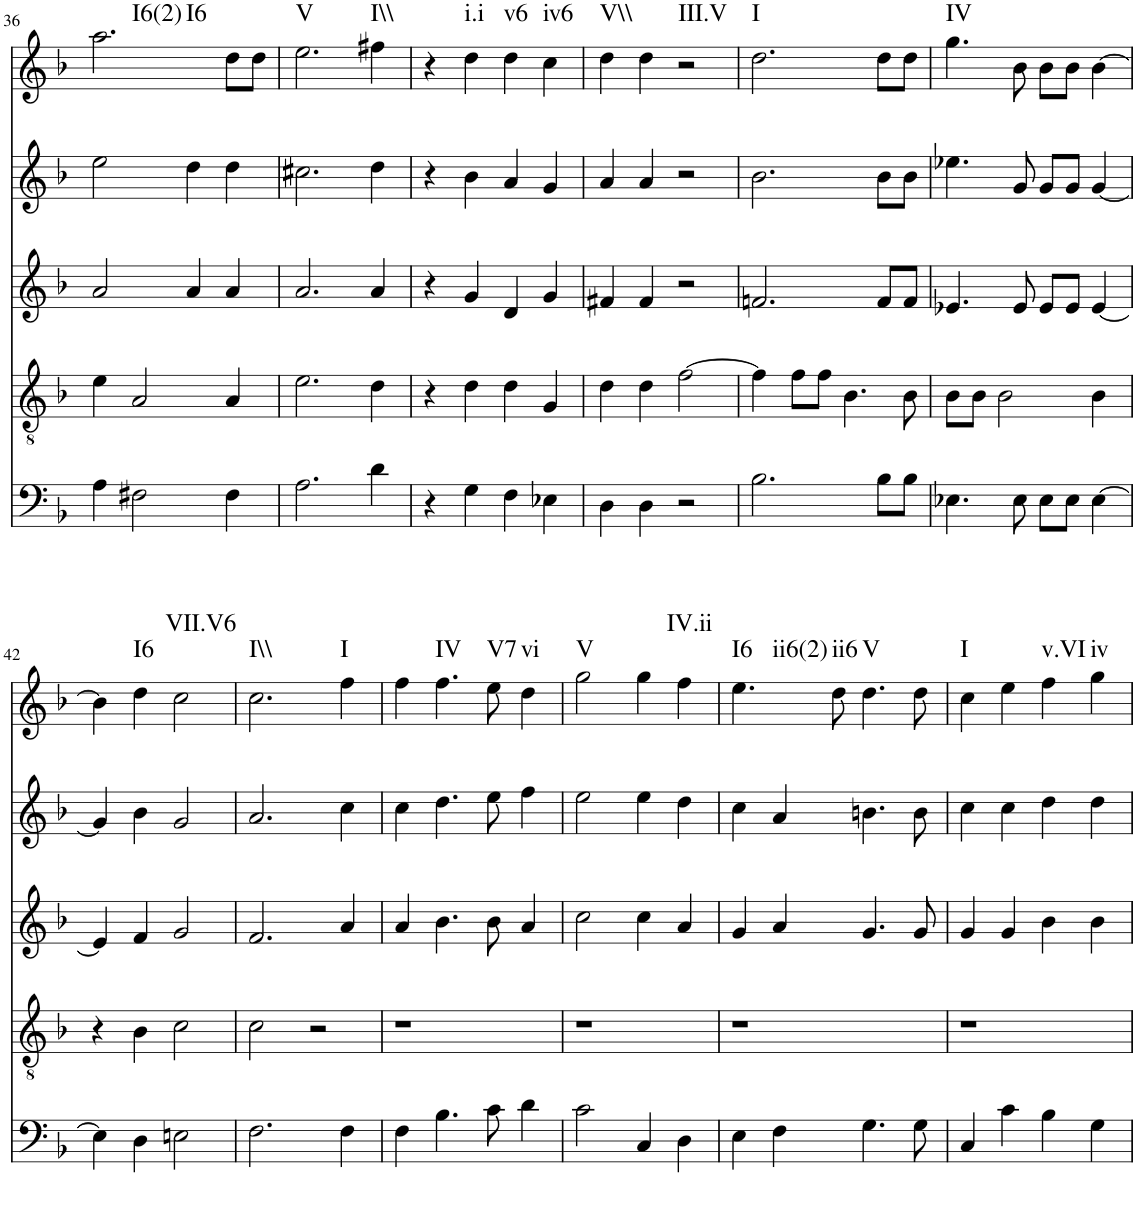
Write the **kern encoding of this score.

**kern	**kern	**kern	**kern	**kern	**harte
*part5	*part4	*part3	*part2	*part1	*part1
*staff5	*staff4	*staff3	*staff2	*staff1	*
*I"vox	*I"vox	*I"vox	*I"vox	*I"vox	*
!!LO:PB:g=z
*clefF4	*clefGv2	*clefG2	*clefG2	*clefG2	*
*k[b-]	*k[b-]	*k[b-]	*k[b-]	*k[b-]	*
*M4/4	*M4/4	*M4/4	*M4/4	*M4/4	*
=36	=36	=36	=36	=36	=36
!	!	!	!	!	!LO:H:n=1:kt=I6(2)
!	!	!	!	!	!LO:H:n=2:kt=I6
4A\	4e\	2a/	2ee\	2.aa\	N N
2F#X\	2A/	.	.	.	.
.	.	4a/	4dd\	.	.
4F#\	4A/	4a/	4dd\	8dd\L	.
.	.	.	.	8dd\J	.
=37	=37	=37	=37	=37	=37
!	!	!	!	!	!LO:H:kt=V
2.A\	2.e\	2.a/	2.cc#X\	2.ee\	N
!	!	!	!	!	!LO:H:kt=I\\
4d\	4d\	4a/	4dd\	4ff#X\	N
=38	=38	=38	=38	=38	=38
4r	4r	4r	4r	4r	.
!	!	!	!	!	!LO:H:kt=i.i
4G\	4d\	4g/	4b-\	4dd\	N
!	!	!	!	!	!LO:H:kt=v6
4F\	4d\	4d/	4a/	4dd\	N
!	!	!	!	!	!LO:H:kt=iv6
4E-X\	4G/	4g/	4g/	4cc\	N
=39	=39	=39	=39	=39	=39
!	!	!	!	!	!LO:H:kt=V\\
4D\	4d\	4f#X/	4a/	4dd\	N
4D\	4d\	4f#/	4a/	4dd\	.
!	!	!	!	!	!LO:H:kt=III.V
2r	[2f\	2r	2r	2r	N
=40	=40	=40	=40	=40	=40
!	!	!	!	!	!LO:H:kt=I
2.B-\	4f\]	2.fn/	2.b-\	2.dd\	N
.	8f\L	.	.	.	.
.	8f\J	.	.	.	.
.	4.B-\	.	.	.	.
8B-\L	.	8f/L	8b-\L	8dd\L	.
8B-\J	8B-\	8f/J	8b-\J	8dd\J	.
=41	=41	=41	=41	=41	=41
!	!	!	!	!	!LO:H:kt=IV
4.E-X\	8B-\L	4.e-X/	4.ee-X\	4.gg\	N
.	8B-\J	.	.	.	.
.	2B-\	.	.	.	.
8E-\	.	8e-/	8g/	8b-\	.
8E-\L	.	8e-/L	8g/L	8b-\L	.
8E-\J	.	8e-/J	8g/J	8b-\J	.
[4E-\	4B-\	[4e-/	[4g/	[4b-\	.
!!LO:LB:g=z
=42	=42	=42	=42	=42	=42
4E-\]	4r	4e-/]	4g/]	4b-\]	.
!	!	!	!	!	!LO:H:kt=I6
4D\	4B-\	4f/	4b-\	4dd\	N
!	!	!	!	!	!LO:H:kt=VII.V6
2En\	2c\	2g/	2g/	2cc\	N
=43	=43	=43	=43	=43	=43
!	!	!	!	!	!LO:H:kt=I\\
2.F\	2c\	2.f/	2.a/	2.cc\	N
.	2r	.	.	.	.
!	!	!	!	!	!LO:H:kt=I
4F\	.	4a/	4cc\	4ff\	N
=44	=44	=44	=44	=44	=44
4F\	1r	4a/	4cc\	4ff\	.
!	!	!	!	!	!LO:H:kt=IV
4.B-\	.	4.b-\	4.dd\	4.ff\	N
!	!	!	!	!	!LO:H:kt=V7
8c\	.	8b-\	8ee\	8ee\	N
!	!	!	!	!	!LO:H:kt=vi
4d\	.	4a/	4ff\	4dd\	N
=45	=45	=45	=45	=45	=45
!	!	!	!	!	!LO:H:kt=V
2c\	1r	2cc\	2ee\	2gg\	N
4C/	.	4cc\	4ee\	4gg\	.
!	!	!	!	!	!LO:H:kt=IV.ii
4D\	.	4a/	4dd\	4ff\	N
=46	=46	=46	=46	=46	=46
!	!	!	!	!	!LO:H:n=1:kt=I6
!	!	!	!	!	!LO:H:n=2:kt=ii6(2)
4E\	1r	4g/	4cc\	4.ee\	N N
4F\	.	4a/	4a/	.	.
!	!	!	!	!	!LO:H:kt=ii6
.	.	.	.	8dd\	N
!	!	!	!	!	!LO:H:kt=V
4.G\	.	4.g/	4.bn\	4.dd\	N
8G\	.	8g/	8b\	8dd\	.
=47	=47	=47	=47	=47	=47
!	!	!	!	!	!LO:H:kt=I
4C/	1r	4g/	4cc\	4cc\	N
4c\	.	4g/	4cc\	4ee\	.
!	!	!	!	!	!LO:H:kt=v.VI
4B-\	.	4b-\	4dd\	4ff\	N
!	!	!	!	!	!LO:H:kt=iv
4G\	.	4b-\	4dd\	4gg\	N
=	=	=	=	=	=
*-	*-	*-	*-	*-	*-
